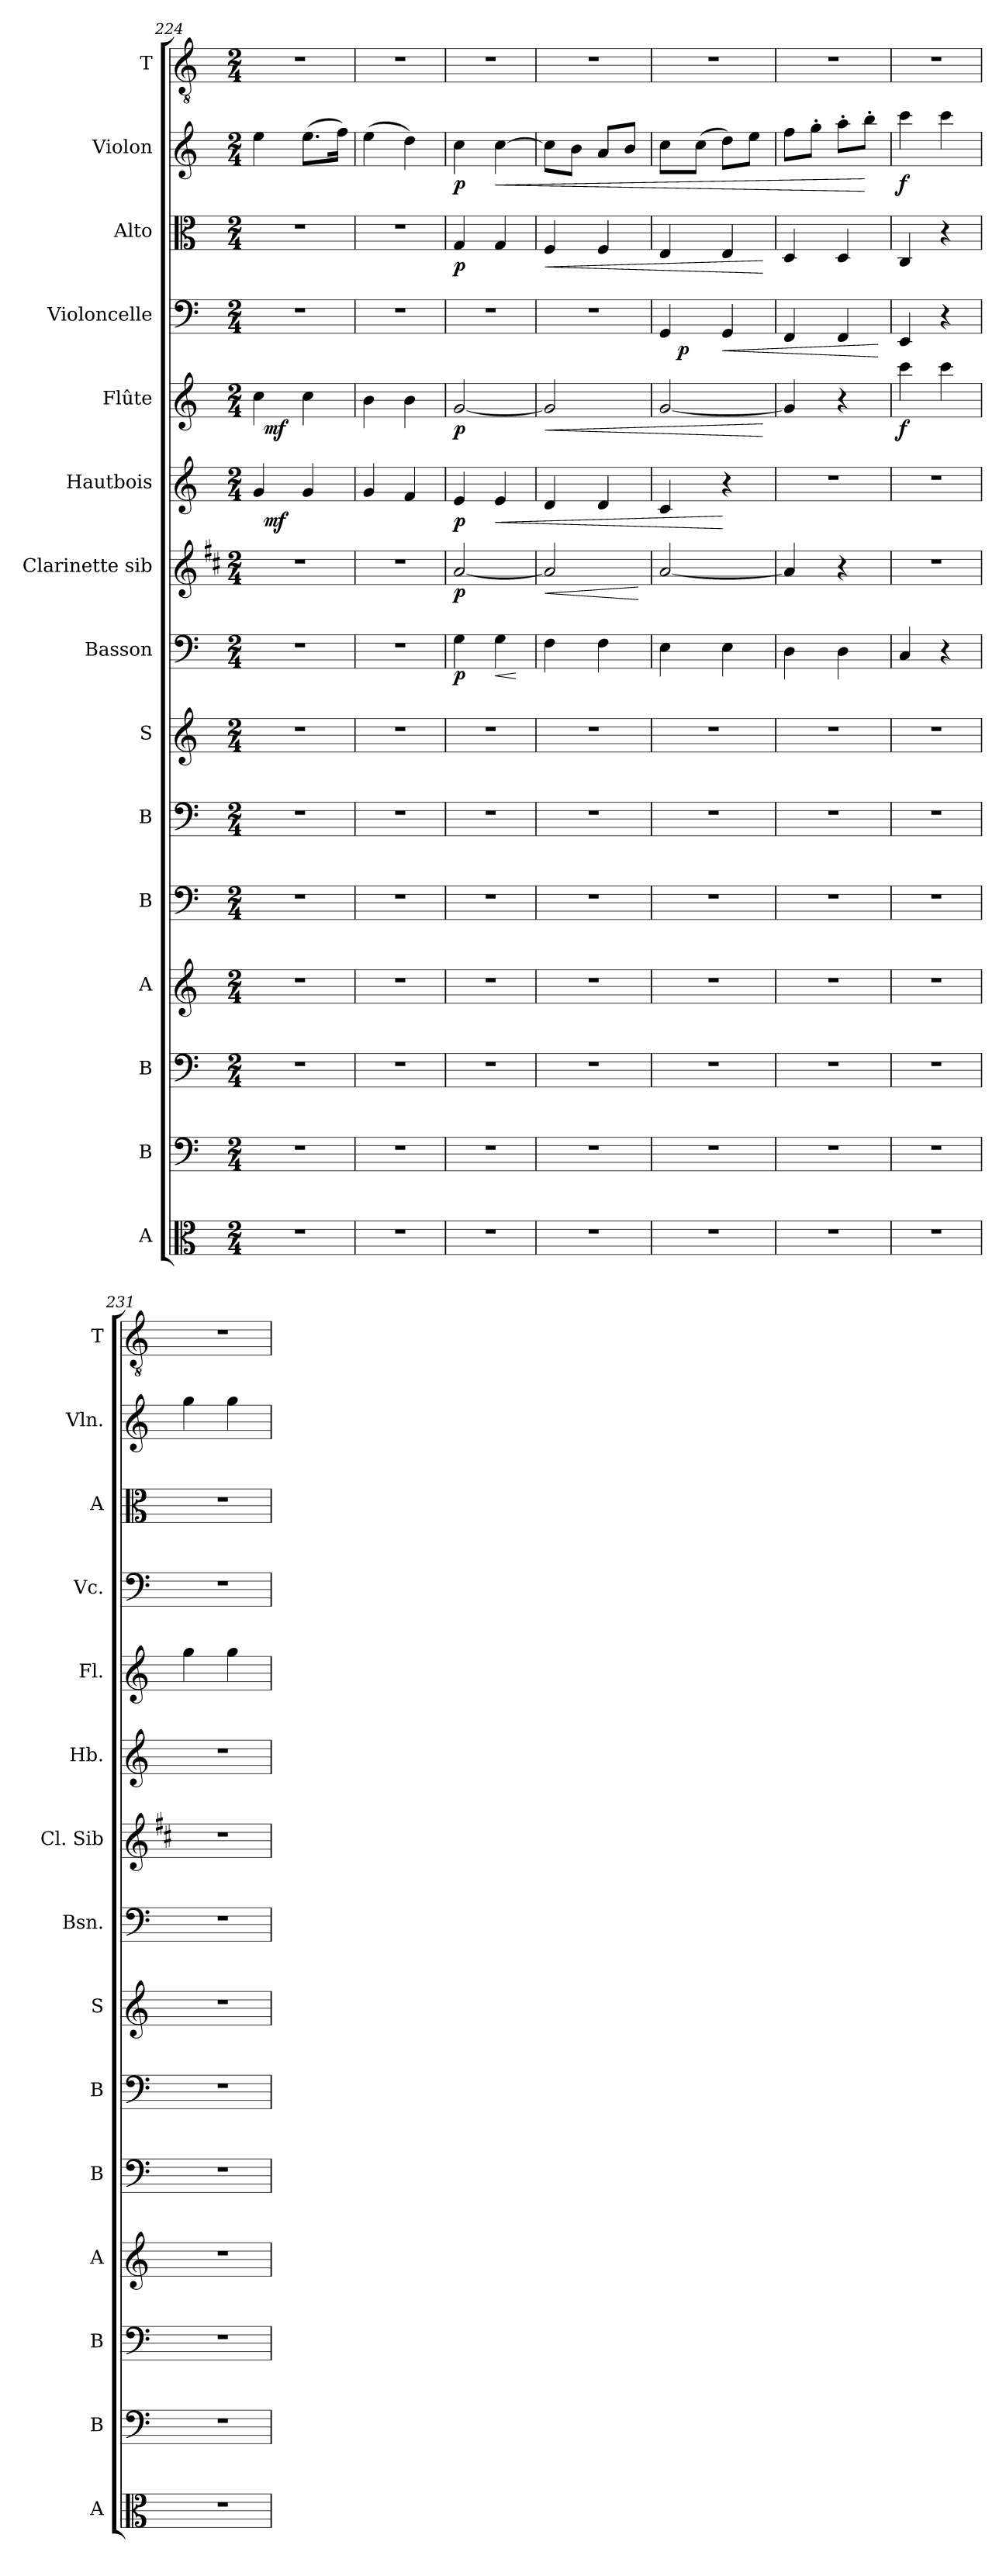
**kern	**kern	**kern	**kern	**kern	**kern	**kern	**kern	**dynam	**kern	**dynam	**kern	**dynam	**kern	**dynam	**kern	**dynam	**kern	**dynam	**kern	**dynam	**kern
*part15	*part14	*part13	*part12	*part11	*part10	*part9	*part8	*part8	*part7	*part7	*part6	*part6	*part5	*part5	*part4	*part4	*part3	*part3	*part2	*part2	*part1
*staff15	*staff14	*staff13	*staff12	*staff11	*staff10	*staff9	*staff8	*staff8	*staff7	*staff7	*staff6	*staff6	*staff5	*staff5	*staff4	*staff4	*staff3	*staff3	*staff2	*staff2	*staff1
*I"A	*I"B	*I"B	*I"A	*I"B	*I"B	*I"S	*I"Basson	*	*I"Clarinette sib	*	*I"Hautbois	*	*I"Flûte	*	*I"Violoncelle	*	*I"Alto	*	*I"Violon	*	*I"T
*I'A	*I'B	*I'B	*I'A	*I'B	*I'B	*I'S	*I'Bsn.	*	*I'Cl. Sib	*	*I'Hb.	*	*I'Fl.	*	*I'Vc.	*	*I'A	*	*I'Vln.	*	*I'T
*clefC3	*clefF4	*clefF4	*clefG2	*clefF4	*clefF4	*clefG2	*clefF4	*	*clefG2	*	*clefG2	*	*clefG2	*	*clefF4	*	*clefC3	*	*clefG2	*	*clefGv2
*	*	*	*	*	*	*	*	*	*ITrd1c2	*	*	*	*	*	*	*	*	*	*	*	*
*k[]	*k[]	*k[]	*k[]	*k[]	*k[]	*k[]	*k[]	*	*k[]	*	*k[]	*	*k[]	*	*k[]	*	*k[]	*	*k[]	*	*k[]
*C:	*C:	*C:	*C:	*C:	*C:	*C:	*C:	*	*C:	*	*C:	*	*C:	*	*C:	*	*C:	*	*C:	*	*C:
*M2/4	*M2/4	*M2/4	*M2/4	*M2/4	*M2/4	*M2/4	*M2/4	*	*M2/4	*	*M2/4	*	*M2/4	*	*M2/4	*	*M2/4	*	*M2/4	*	*M2/4
=224	=224	=224	=224	=224	=224	=224	=224	=224	=224	=224	=224	=224	=224	=224	=224	=224	=224	=224	=224	=224	=224
*	*	*	*	*	*	*	*	*	*	*	*^	*	*^	*	*	*	*	*	*	*	*
2r	2r	2r	2r	2r	2r	2r	2r	.	2r	.	4g/	32ryy	.	4cc\	32ryy	.	2r	.	2r	.	4ee\	.	2r
!	!	!	!	!	!	!	!	!	!	!	!	!	!LO:DY:b	!	!	!LO:DY:b	!	!	!	!	!	!	!
.	.	.	.	.	.	.	.	.	.	.	.	4...ryy	mf	.	4...ryy	mf	.	.	.	.	.	.	.
.	.	.	.	.	.	.	.	.	.	.	4g/	.	.	4cc\	.	.	.	.	.	.	(>8.ee\L	.	.
.	.	.	.	.	.	.	.	.	.	.	.	.	.	.	.	.	.	.	.	.	16ff\Jk)	.	.
*	*	*	*	*	*	*	*	*	*	*	*v	*v	*	*	*	*	*	*	*	*	*	*	*
*	*	*	*	*	*	*	*	*	*	*	*	*	*v	*v	*	*	*	*	*	*	*	*
=225	=225	=225	=225	=225	=225	=225	=225	=225	=225	=225	=225	=225	=225	=225	=225	=225	=225	=225	=225	=225	=225
2r	2r	2r	2r	2r	2r	2r	2r	.	2r	.	4g/	.	4b\	.	2r	.	2r	.	(>4ee\	.	2r
.	.	.	.	.	.	.	.	.	.	.	4f/	.	4b\	.	.	.	.	.	4dd\)	.	.
!!LO:PB:g=z
=226	=226	=226	=226	=226	=226	=226	=226	=226	=226	=226	=226	=226	=226	=226	=226	=226	=226	=226	=226	=226	=226
!	!	!	!	!	!	!	!	!LO:DY:b	!	!LO:DY:b	!	!LO:DY:b	!	!LO:DY:b	!	!	!	!LO:DY:b	!	!LO:DY:b	!
2r	2r	2r	2r	2r	2r	2r	4G\	p	[2g/	p	4e/	p	[2g/	p	2r	.	4G/	p	4cc\	p	2r
!	!	!	!	!	!	!	!	!LO:HP:b	!	!	!	!LO:HP:b	!	!	!	!	!	!	!	!LO:HP:b	!
.	.	.	.	.	.	.	4G\	<	.	.	4e/	<	.	.	.	.	4G/	.	[4cc\	<	.
.	.	.	.	.	.	.	.	[	.	.	.	.	.	.	.	.	.	.	.	.	.
=227	=227	=227	=227	=227	=227	=227	=227	=227	=227	=227	=227	=227	=227	=227	=227	=227	=227	=227	=227	=227	=227
!	!	!	!	!	!	!	!	!	!	!LO:HP:b	!	!	!	!LO:HP:b	!	!	!	!LO:HP:b	!	!	!
2r	2r	2r	2r	2r	2r	2r	4F\	.	2g/]	<	4d/	.	2g/]	<	2r	.	4F/	<	8cc\L]	.	2r
.	.	.	.	.	.	.	.	.	.	.	.	.	.	.	.	.	.	.	8b\J	.	.
.	.	.	.	.	.	.	4F\	.	.	.	4d/	.	.	.	.	.	4F/	.	8a/L	.	.
.	.	.	.	.	.	.	.	.	.	.	.	.	.	.	.	.	.	.	8b/J	.	.
.	.	.	.	.	.	.	.	.	.	[	.	.	.	.	.	.	.	.	.	.	.
=228	=228	=228	=228	=228	=228	=228	=228	=228	=228	=228	=228	=228	=228	=228	=228	=228	=228	=228	=228	=228	=228
*	*	*	*	*	*	*	*	*	*	*	*	*	*	*	*^	*	*	*	*	*	*
2r	2r	2r	2r	2r	2r	2r	4E\	.	[2g/	.	4c/	.	[2g/	.	4GG/	16ryy	.	4E/	.	8cc\L	.	2r
!	!	!	!	!	!	!	!	!	!	!	!	!	!	!	!	!	!LO:DY:b	!	!	!	!	!
.	.	.	.	.	.	.	.	.	.	.	.	.	.	.	.	4..ryy	p	.	.	.	.	.
.	.	.	.	.	.	.	.	.	.	.	.	.	.	.	.	.	.	.	.	(>8cc\J	.	.
!	!	!	!	!	!	!	!	!	!	!	!	!	!	!	!	!	!LO:HP:b	!	!	!	!	!
.	.	.	.	.	.	.	4E\	.	.	.	4r	[	.	.	4GG/	.	<	4E/	.	8dd\L)	.	.
.	.	.	.	.	.	.	.	.	.	.	.	.	.	.	.	.	.	.	.	8ee\J	.	.
.	.	.	.	.	.	.	.	.	.	.	.	.	.	[	.	.	.	.	[	.	.	.
*	*	*	*	*	*	*	*	*	*	*	*	*	*	*	*v	*v	*	*	*	*	*	*
=229	=229	=229	=229	=229	=229	=229	=229	=229	=229	=229	=229	=229	=229	=229	=229	=229	=229	=229	=229	=229	=229
2r	2r	2r	2r	2r	2r	2r	4D\	.	4g/]	.	2r	.	4g/]	.	4FF/	.	4D/	.	8ff\L	.	2r
.	.	.	.	.	.	.	.	.	.	.	.	.	.	.	.	.	.	.	8gg'>\J	.	.
.	.	.	.	.	.	.	4D\	.	4r	.	.	.	4r	.	4FF/	.	4D/	.	8aa'>\L	.	.
.	.	.	.	.	.	.	.	.	.	.	.	.	.	.	.	.	.	.	8bb'>\J	[	.
.	.	.	.	.	.	.	.	.	.	.	.	.	.	.	.	[	.	.	.	.	.
!!LO:PB:g=z
=230	=230	=230	=230	=230	=230	=230	=230	=230	=230	=230	=230	=230	=230	=230	=230	=230	=230	=230	=230	=230	=230
!	!	!	!	!	!	!	!	!	!	!	!	!	!	!LO:DY:b	!	!	!	!	!	!LO:DY:b	!
2r	2r	2r	2r	2r	2r	2r	4C/	.	2r	.	2r	.	4ccc\	f	4EE/	.	4C/	.	4ccc\	f	2r
.	.	.	.	.	.	.	4r	.	.	.	.	.	4ccc\	.	4r	.	4r	.	4ccc\	.	.
=231	=231	=231	=231	=231	=231	=231	=231	=231	=231	=231	=231	=231	=231	=231	=231	=231	=231	=231	=231	=231	=231
2r	2r	2r	2r	2r	2r	2r	2r	.	2r	.	2r	.	4gg\	.	2r	.	2r	.	4gg\	.	2r
.	.	.	.	.	.	.	.	.	.	.	.	.	4gg\	.	.	.	.	.	4gg\	.	.
=	=	=	=	=	=	=	=	=	=	=	=	=	=	=	=	=	=	=	=	=	=
*-	*-	*-	*-	*-	*-	*-	*-	*-	*-	*-	*-	*-	*-	*-	*-	*-	*-	*-	*-	*-	*-
